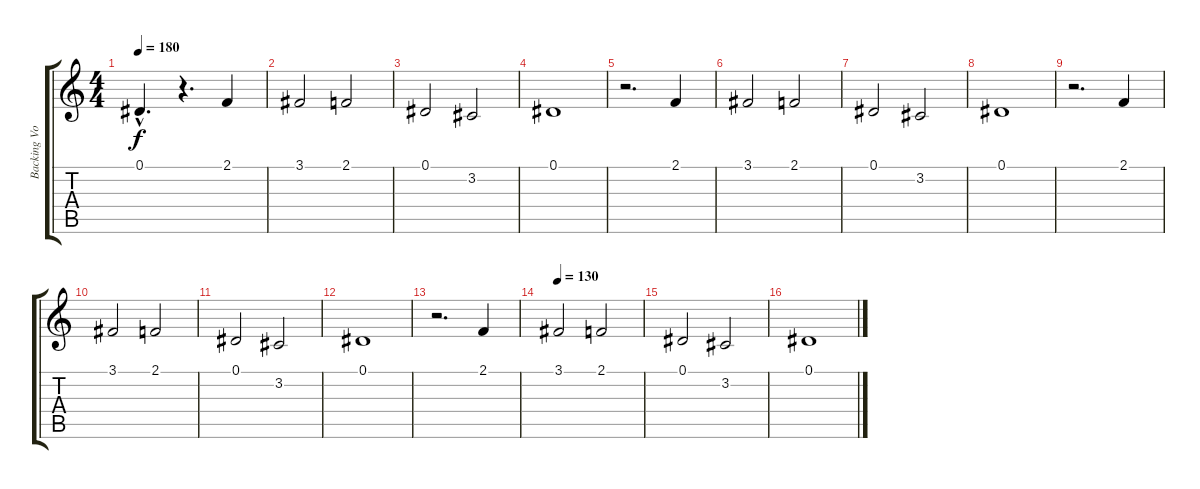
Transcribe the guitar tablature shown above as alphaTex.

\track ("Backing Vocals" "Backing Vo") {instrument tenorsax}
\staff {score tabs}
\tuning (Eb4 Bb3 Gb3 Db3 Ab2 Eb2) {hide}
\ts (4 4)
\tempo 180
\clef g2
\ks c
0.1{hac t}.4{d dy f} r.4{d} 2.1.4 |
3.1.2 2.1.2 |
0.1.2 3.2.2 |
0.1.1 |
r.2{d} 2.1.4 |
3.1.2 2.1.2 |
0.1.2 3.2.2 |
0.1.1 |
r.2{d} 2.1.4 |
3.1.2 2.1.2 |
0.1.2 3.2.2 |
0.1.1 |
r.2{d} 2.1.4 |
\tempo 130
3.1.2 2.1.2 |
0.1.2 3.2.2 |
0.1.1
